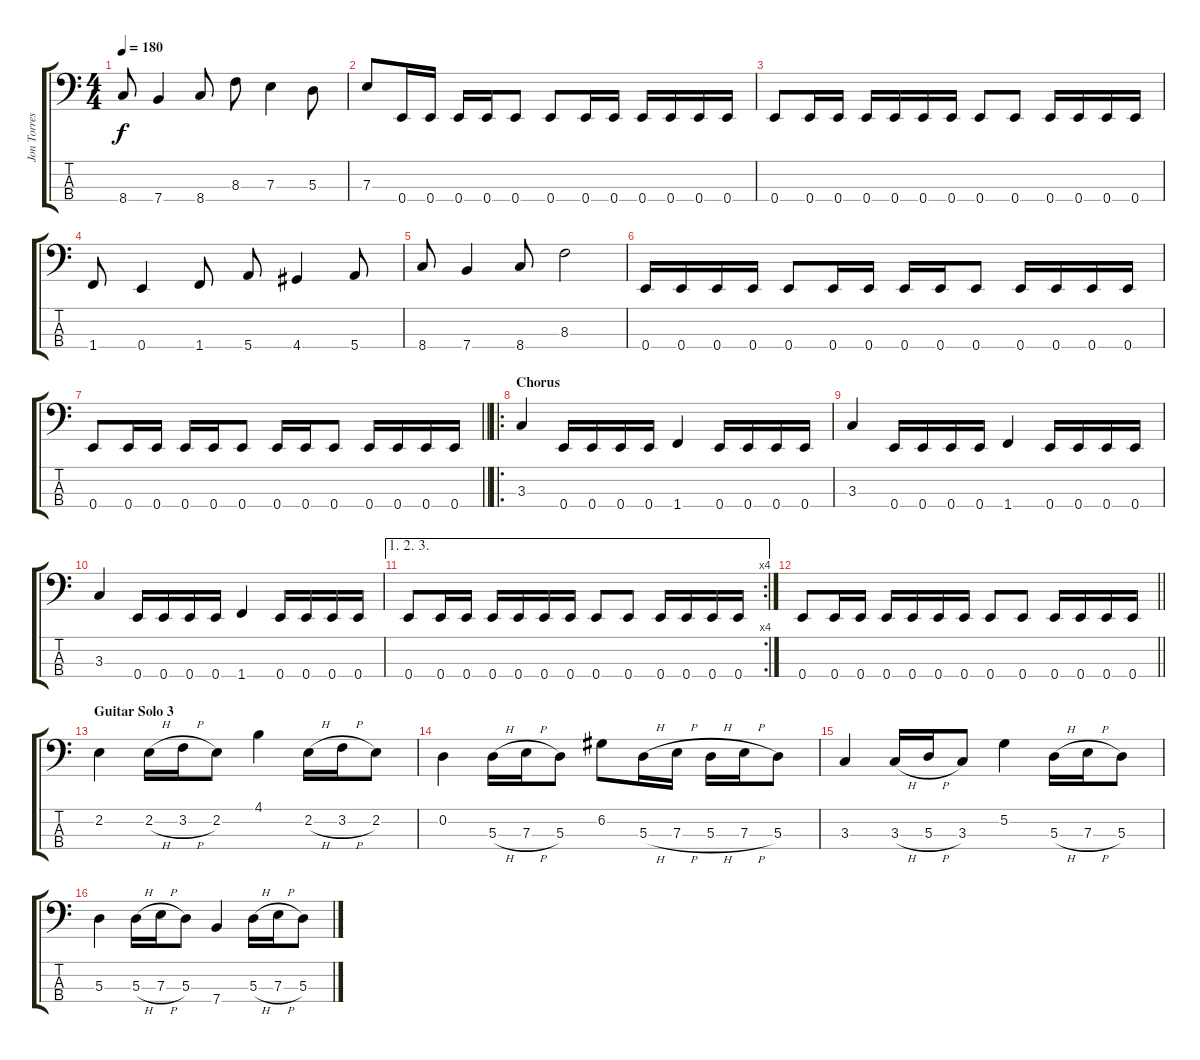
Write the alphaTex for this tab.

\track ("Jon Torres" "Jon Torres") {instrument electricbasspick}
\staff {score tabs}
\tuning (G2 D2 A1 E1) {hide}
\ts (4 4)
\tempo 180
\clef f4
\ks c
8.4.8{dy f} 7.4.4 8.4.8 8.3.8 7.3.4 5.3.8 |
7.3.8 0.4.16 0.4.16 0.4.16 0.4.16 0.4.8 0.4.8 0.4.16 0.4.16 0.4.16 0.4.16 0.4.16 0.4.16 |
0.4.8 0.4.16 0.4.16 0.4.16 0.4.16 0.4.16 0.4.16 0.4.8 0.4.8 0.4.16 0.4.16 0.4.16 0.4.16 |
1.4.8 0.4.4 1.4.8 5.4.8 4.4.4 5.4.8 |
8.4.8 7.4.4 8.4.8 8.3.2 |
0.4.16 0.4.16 0.4.16 0.4.16 0.4.8 0.4.16 0.4.16 0.4.16 0.4.16 0.4.8 0.4.16 0.4.16 0.4.16 0.4.16 |
\barLineRight lightlight
0.4.8 0.4.16 0.4.16 0.4.16 0.4.16 0.4.8 0.4.16 0.4.16 0.4.8 0.4.16 0.4.16 0.4.16 0.4.16 |
\ro
\section ("" "Chorus")
3.3.4 0.4.16 0.4.16 0.4.16 0.4.16 1.4.4 0.4.16 0.4.16 0.4.16 0.4.16 |
3.3.4 0.4.16 0.4.16 0.4.16 0.4.16 1.4.4 0.4.16 0.4.16 0.4.16 0.4.16 |
3.3.4 0.4.16 0.4.16 0.4.16 0.4.16 1.4.4 0.4.16 0.4.16 0.4.16 0.4.16 |
\ae (1 2 3)
\rc 4
0.4.8 0.4.16 0.4.16 0.4.16 0.4.16 0.4.16 0.4.16 0.4.8 0.4.8 0.4.16 0.4.16 0.4.16 0.4.16 |
\barLineRight lightlight
0.4.8 0.4.16 0.4.16 0.4.16 0.4.16 0.4.16 0.4.16 0.4.8 0.4.8 0.4.16 0.4.16 0.4.16 0.4.16 |
\section ("" "Guitar Solo 3")
2.2.4 2.2{h}.16 3.2{h}.16 2.2.8 4.1.4 2.2{h}.16 3.2{h}.16 2.2.8 |
0.2.4 5.3{h}.16 7.3{h}.16 5.3.8 6.2.8 5.3{h}.16 7.3{h}.16 5.3{h}.16 7.3{h}.16 5.3.8 |
3.3.4 3.3{h}.16 5.3{h}.16 3.3.8 5.2.4 5.3{h}.16 7.3{h}.16 5.3.8 |
5.3.4 5.3{h}.16 7.3{h}.16 5.3.8 7.4.4 5.3{h}.16 7.3{h}.16 5.3.8
